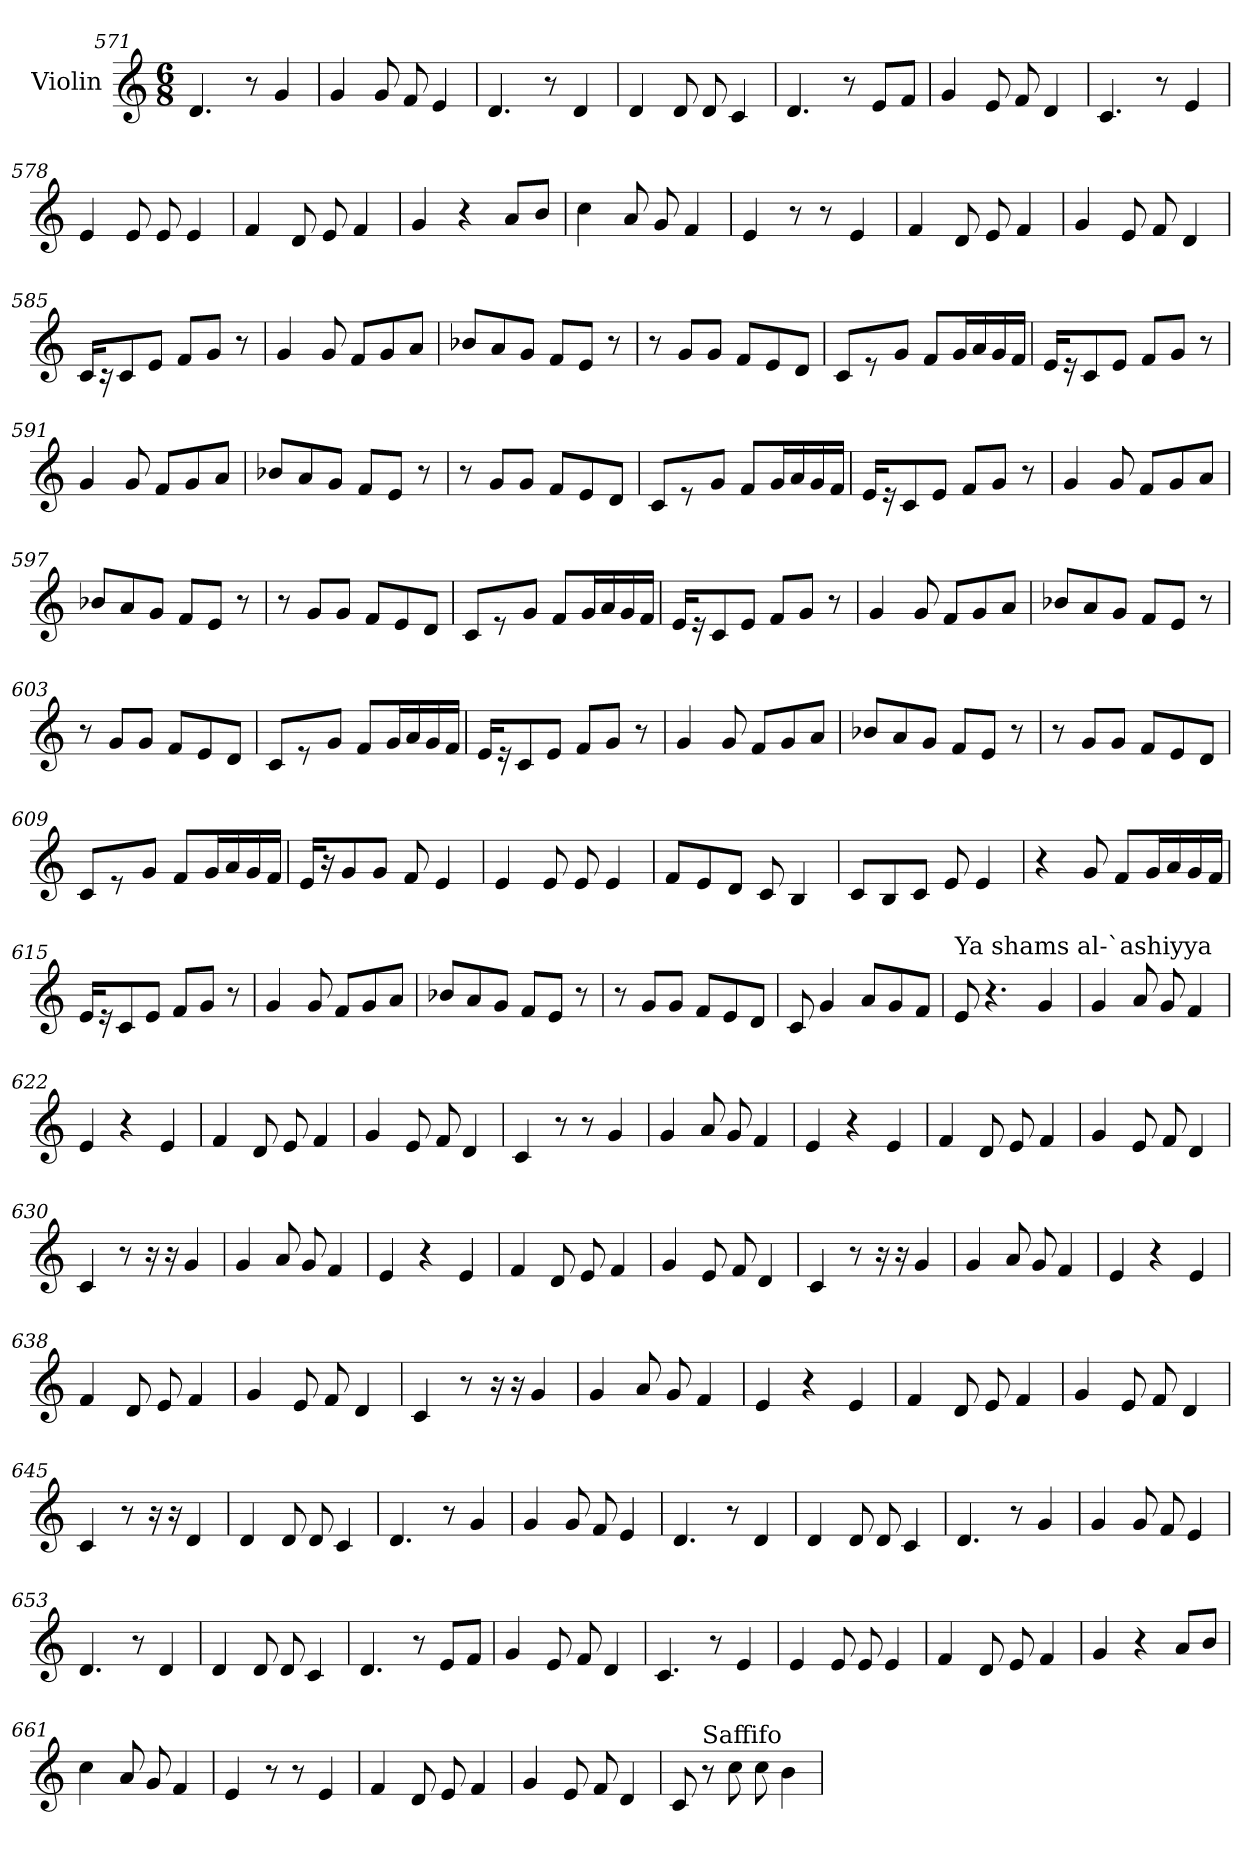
**kern
*part1
*staff1
*I"Violin
*clefG2
*k[]
*M6/8
=571
4.d/
8r
4g/
=572
4g/
8g/
8f/
4e/
!!LO:LB:g=z
=573
4.d/
8r
4d/
=574
4d/
8d/
8d/
4c/
=575
4.d/
8r
8e/L
8f/J
=576
4g/
8e/
8f/
4d/
=577
4.c/
8r
4e/
=578
4e/
8e/
8e/
4e/
=579
4f/
8d/
8e/
4f/
!!LO:LB:g=z
=580
4g/
4r
8a/L
8b/J
=581
4cc\
8a/
8g/
4f/
=582
4e/
8r
8r
4e/
=583
4f/
8d/
8e/
4f/
=584
4g/
8e/
8f/
4d/
=585
16c/KL
16r
8c/
8e/J
8f/L
8g/J
8r
!!LO:PB:g=z
=586
4g/
8g/
8f/L
8g/
8a/J
=587
8b-X/L
8a/
8g/J
8f/L
8e/J
8r
=588
8r
8g/L
8g/J
8f/L
8e/
8d/J
=589
8c/L
8r
8g/J
8f/L
16g/L
16a/
16g/
16f/JJ
=590
16e/KL
16r
8c/
8e/J
8f/L
8g/J
8r
=591
4g/
8g/
8f/L
8g/
8a/J
!!LO:LB:g=z
=592
8b-X/L
8a/
8g/J
8f/L
8e/J
8r
=593
8r
8g/L
8g/J
8f/L
8e/
8d/J
=594
8c/L
8r
8g/J
8f/L
16g/L
16a/
16g/
16f/JJ
=595
16e/KL
16r
8c/
8e/J
8f/L
8g/J
8r
=596
4g/
8g/
8f/L
8g/
8a/J
=597
8b-X/L
8a/
8g/J
8f/L
8e/J
8r
!!LO:LB:g=z
=598
8r
8g/L
8g/J
8f/L
8e/
8d/J
=599
8c/L
8r
8g/J
8f/L
16g/L
16a/
16g/
16f/JJ
=600
16e/KL
16r
8c/
8e/J
8f/L
8g/J
8r
=601
4g/
8g/
8f/L
8g/
8a/J
=602
8b-X/L
8a/
8g/J
8f/L
8e/J
8r
=603
8r
8g/L
8g/J
8f/L
8e/
8d/J
!!LO:LB:g=z
=604
8c/L
8r
8g/J
8f/L
16g/L
16a/
16g/
16f/JJ
=605
16e/KL
16r
8c/
8e/J
8f/L
8g/J
8r
=606
4g/
8g/
8f/L
8g/
8a/J
=607
8b-X/L
8a/
8g/J
8f/L
8e/J
8r
=608
8r
8g/L
8g/J
8f/L
8e/
8d/J
!!LO:LB:g=z
=609
8c/L
8r
8g/J
8f/L
16g/L
16a/
16g/
16f/JJ
=610
16e/KL
16r
8g/
8g/J
8f/
4e/
=611
4e/
8e/
8e/
4e/
=612
8f/L
8e/
8d/J
8c/
4B/
=613
8c/L
8B/
8c/J
8e/
4e/
=614
4r
8g/
8f/L
16g/L
16a/
16g/
16f/JJ
!!LO:LB:g=z
=615
16e/KL
16r
8c/
8e/J
8f/L
8g/J
8r
=616
4g/
8g/
8f/L
8g/
8a/J
=617
8b-X/L
8a/
8g/J
8f/L
8e/J
8r
=618
8r
8g/L
8g/J
8f/L
8e/
8d/J
=619
8c/
4g/
8a/L
8g/
8f/J
=620
!LO:TX:a:t=Ya shams al-`ashiyya
8e/
4.r
4g/
!!LO:LB:g=z
=621
4g/
8a/
8g/
4f/
=622
4e/
4r
4e/
=623
4f/
8d/
8e/
4f/
=624
4g/
8e/
8f/
4d/
=625
4c/
8r
8r
4g/
=626
4g/
8a/
8g/
4f/
=627
4e/
4r
4e/
!!LO:LB:g=z
=628
4f/
8d/
8e/
4f/
=629
4g/
8e/
8f/
4d/
=630
4c/
8r
16r
16r
4g/
=631
4g/
8a/
8g/
4f/
=632
4e/
4r
4e/
=633
4f/
8d/
8e/
4f/
!!LO:PB:g=z
=634
4g/
8e/
8f/
4d/
=635
4c/
8r
16r
16r
4g/
=636
4g/
8a/
8g/
4f/
=637
4e/
4r
4e/
=638
4f/
8d/
8e/
4f/
=639
4g/
8e/
8f/
4d/
!!LO:LB:g=z
=640
4c/
8r
16r
16r
4g/
=641
4g/
8a/
8g/
4f/
=642
4e/
4r
4e/
=643
4f/
8d/
8e/
4f/
=644
4g/
8e/
8f/
4d/
=645
4c/
8r
16r
16r
4d/
!!LO:LB:g=z
=646
4d/
8d/
8d/
4c/
=647
4.d/
8r
4g/
=648
4g/
8g/
8f/
4e/
=649
4.d/
8r
4d/
=650
4d/
8d/
8d/
4c/
=651
4.d/
8r
4g/
=652
4g/
8g/
8f/
4e/
!!LO:LB:g=z
=653
4.d/
8r
4d/
=654
4d/
8d/
8d/
4c/
=655
4.d/
8r
8e/L
8f/J
=656
4g/
8e/
8f/
4d/
=657
4.c/
8r
4e/
=658
4e/
8e/
8e/
4e/
=659
4f/
8d/
8e/
4f/
!!LO:LB:g=z
=660
4g/
4r
8a/L
8b/J
=661
4cc\
8a/
8g/
4f/
=662
4e/
8r
8r
4e/
=663
4f/
8d/
8e/
4f/
=664
4g/
8e/
8f/
4d/
=665
*MM120
8c/
!LO:TX:a:t=Saffifo
8r
8cc\
8cc\
4b\
=
*-
